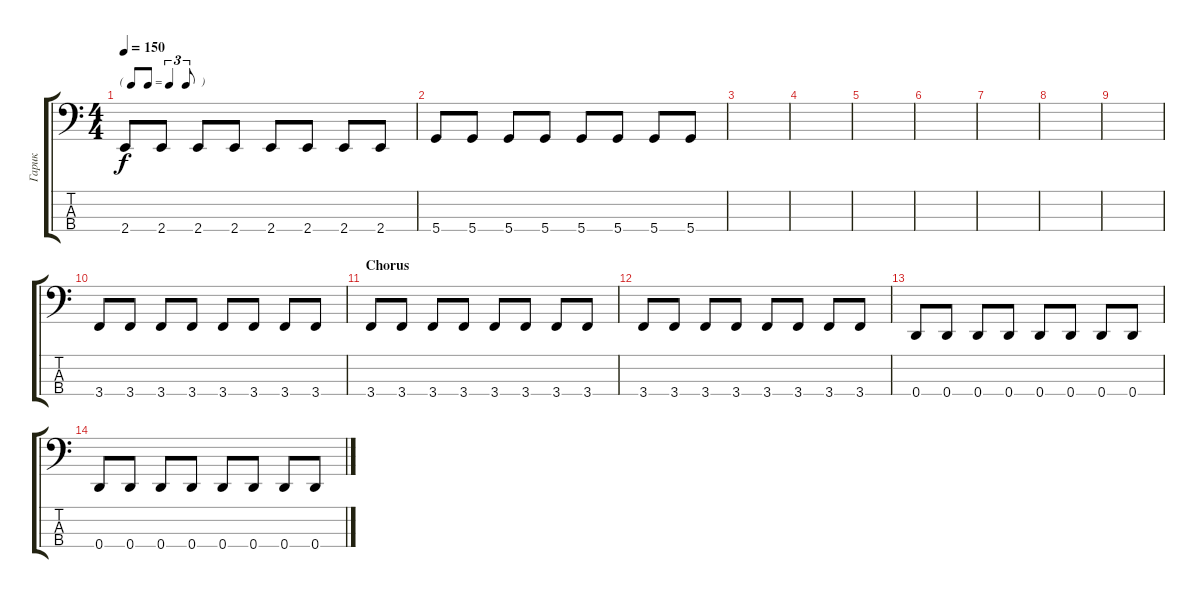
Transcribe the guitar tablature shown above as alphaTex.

\track ("Гарик" "Гарик") {instrument electricbassfinger}
\staff {score tabs}
\tuning (F2 C2 G1 D1) {hide}
\ts (4 4)
\tf triplet8th
\tempo 150
\clef f4
\ks c
2.4.8{dy f} 2.4.8 2.4.8 2.4.8 2.4.8 2.4.8 2.4.8 2.4.8 |
5.4.8 5.4.8 5.4.8 5.4.8 5.4.8 5.4.8 5.4.8 5.4.8 |
|
|
|
|
|
|
|
3.4.8 3.4.8 3.4.8 3.4.8 3.4.8 3.4.8 3.4.8 3.4.8 |
\section ("" "Chorus")
3.4.8 3.4.8 3.4.8 3.4.8 3.4.8 3.4.8 3.4.8 3.4.8 |
3.4.8 3.4.8 3.4.8 3.4.8 3.4.8 3.4.8 3.4.8 3.4.8 |
0.4.8 0.4.8 0.4.8 0.4.8 0.4.8 0.4.8 0.4.8 0.4.8 |
0.4.8 0.4.8 0.4.8 0.4.8 0.4.8 0.4.8 0.4.8 0.4.8
